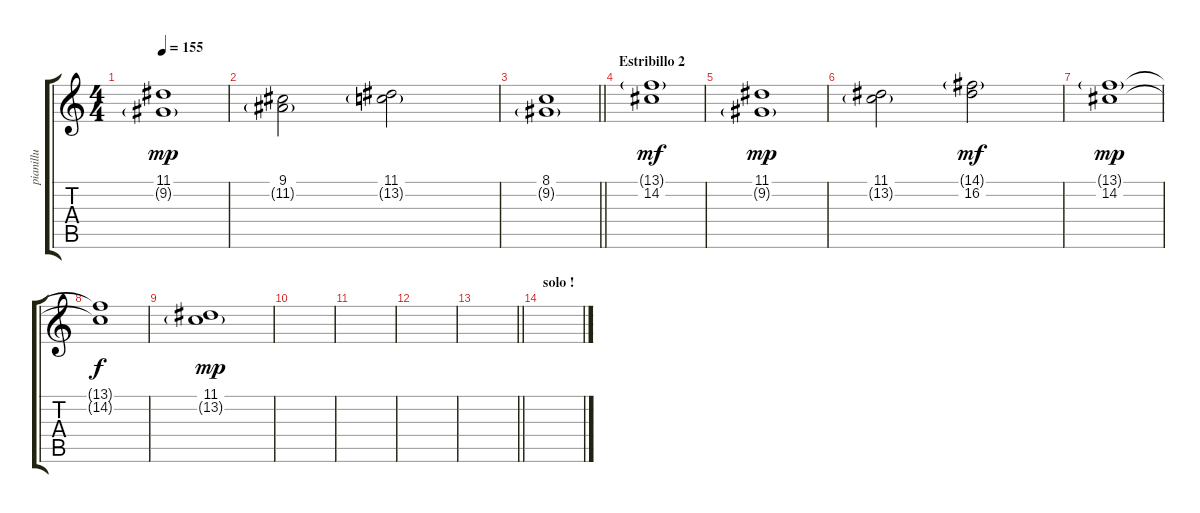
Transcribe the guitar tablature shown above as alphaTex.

\track ("pianillu" "pianillu") {instrument acousticgrandpiano}
\staff {score tabs}
\tuning (E4 B3 G3 D3 A2 E2) {hide}
\ts (4 4)
\tempo 155
\clef g2
\ks c
(11.1 9.2{g}).1{dy mp} |
(9.1 11.2{g}).2 (11.1 13.2{g}).2 |
\barLineRight lightlight
(8.1 9.2{g}).1 |
\section ("" "Estribillo 2")
(13.1{g} 14.2).1{dy mf} |
(11.1 9.2{g}).1{dy mp} |
(11.1 13.2{g}).2 (14.1{g} 16.2).2{dy mf} |
(13.1{g} 14.2).1{dy mp} |
(13.1{t} 14.2{t}).1{dy f} |
(11.1 13.2{g}).1{dy mp} |
|
|
|
\barLineRight lightlight
|
\section ("" "solo !")
